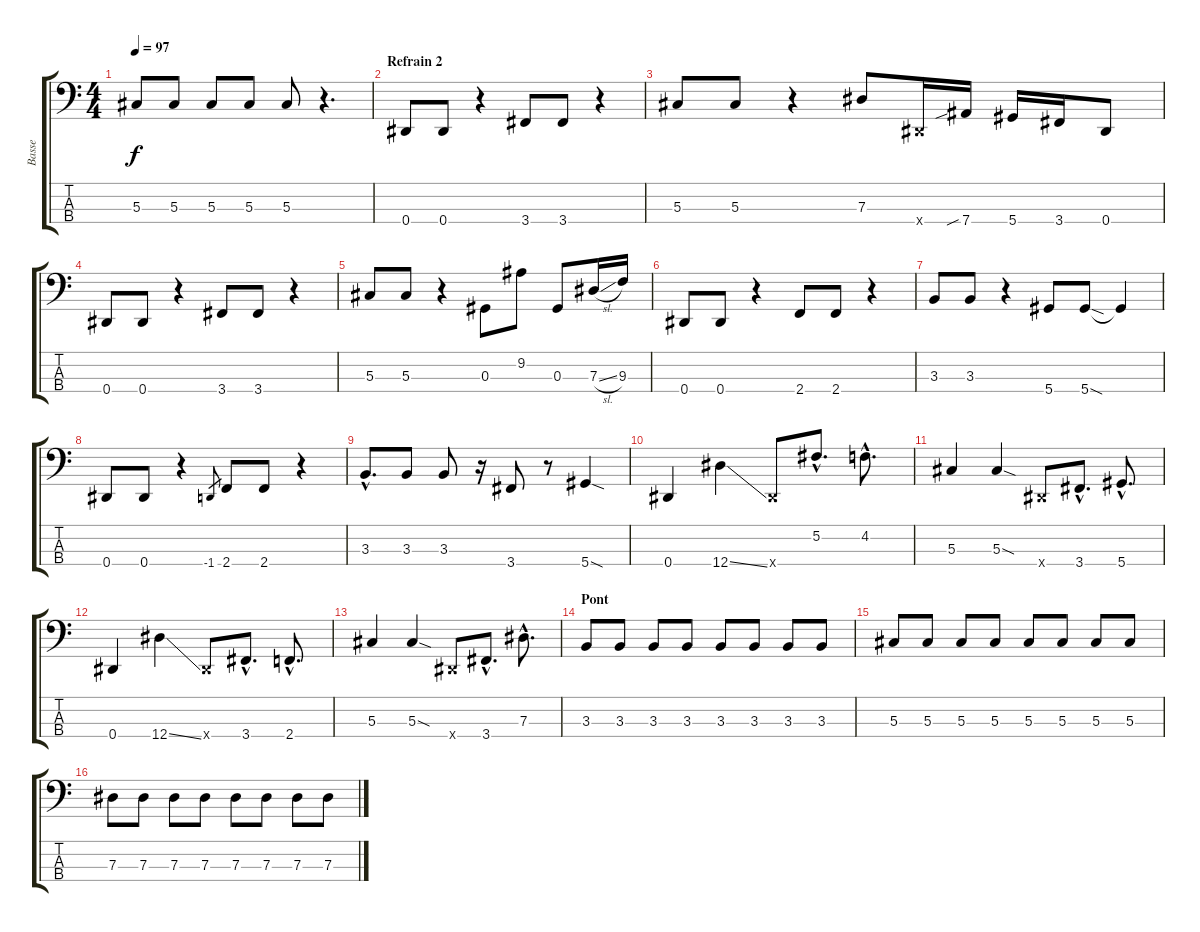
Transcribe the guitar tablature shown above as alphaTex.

\track ("Basse" "Basse") {instrument electricbassfinger}
\staff {score tabs}
\tuning (Gb2 Db2 Ab1 Eb1) {hide}
\ts (4 4)
\tempo 97
\clef f4
\ks c
5.3.8{dy f} 5.3.8 5.3.8 5.3.8 5.3.8 r.4{d} |
\section ("" "Refrain 2")
0.4.8 0.4.8 r.4 3.4.8 3.4.8 r.4 |
5.3.8 5.3.8 r.4 7.3.8 0.4{x}.16 7.4{sib}.16 5.4.16 3.4.16 0.4.8 |
0.4.8 0.4.8 r.4 3.4.8 3.4.8 r.4 |
5.3.8 5.3.8 r.4 0.3.8 9.2.8 0.3.8 7.3{sl}.16 9.3.16 |
0.4.8 0.4.8 r.4 2.4.8 2.4.8 r.4 |
3.3.8 3.3.8 r.4 5.4.8 5.4{sod}.8 5.4{t}.4 |
0.4.8 0.4.8 r.4 -1.4.8{gr} 2.4.8 2.4.8 r.4 |
3.3{hac}.8{d} 3.3.8 3.3.8 r.16 3.4.8 r.8 5.4{sod}.4 |
0.4.4 12.4{ss}.4 0.4{x}.8 5.2{hac}.8{d} 4.2{hac}.8{d} |
5.3.4 5.3{sod}.4 0.4{x}.8 3.4{hac}.8{d} 5.4{hac}.8{d} |
0.4.4 12.4{ss}.4 0.4{x}.8 3.4{hac}.8{d} 2.4{hac}.8{d} |
5.3.4 5.3{sod}.4 0.4{x}.8 3.4{hac}.8{d} 7.3{hac}.8{d} |
\section ("" "Pont")
3.3.8 3.3.8 3.3.8 3.3.8 3.3.8 3.3.8 3.3.8 3.3.8 |
5.3.8 5.3.8 5.3.8 5.3.8 5.3.8 5.3.8 5.3.8 5.3.8 |
7.3.8 7.3.8 7.3.8 7.3.8 7.3.8 7.3.8 7.3.8 7.3.8
